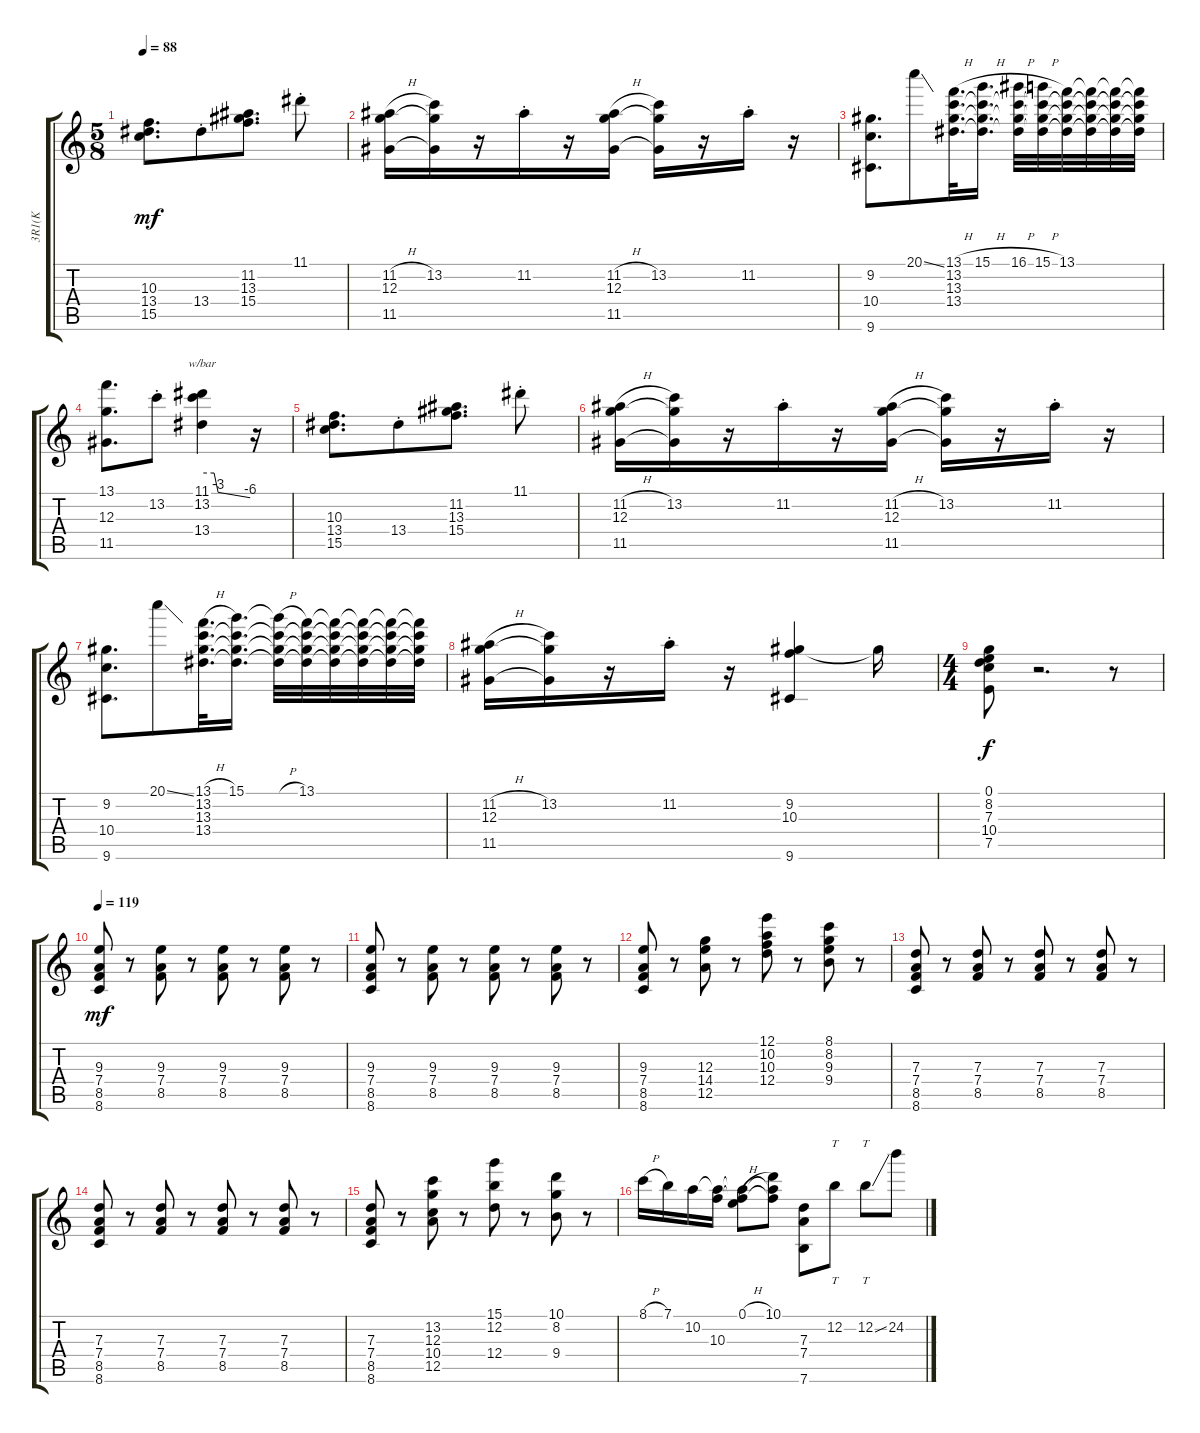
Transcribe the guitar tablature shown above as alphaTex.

\track ("3R1(K" "3R1(K") {instrument electricguitarclean}
\staff {score tabs}
\tuning (E4 B3 G3 D3 A2 E2) {hide}
\ts (5 8)
\tempo 88
\clef g2
\ks c
(10.3 13.4 15.5).8{d dy mf} 13.4{st}.8 (11.2 13.3 15.4).8{d} 11.1{st}.8 |
(11.2{h} 12.3 11.5).16 (13.2 12.3{t} 11.5{t}).16 r.16 11.2{st}.16 r.16 (11.2{h} 12.3 11.5).16 (13.2 12.3{t} 11.5{t}).16 r.16 11.2{st}.16 r.16 |
(9.2 10.4 9.6).8{d} 20.1{ss}.8 (13.1{h} 13.2 13.3 13.4).32{d} (15.1{h} 13.2{t} 13.3{t} 13.4{t}).16{d} (16.1{h} 13.2{t} 13.3{t} 13.4{t}).32 (15.1{h} 13.2{t} 13.3{t} 13.4{t}).32 (13.1 13.2{t} 13.3{t} 13.4{t}).32 (13.1{t} 13.2{t} 13.3{t} 13.4{t}).32 (13.1{t} 13.2{t} 13.3{t} 13.4{t}).32 (13.1{t} 13.2{t} 13.3{t} 13.4{t}).32 |
(13.1 12.3 11.5).8{d} 13.2{st}.8 (11.1 13.2 13.4).4{tbe (custom default 0 0 15 0 20 -12 60 -24)} r.16 |
(10.3 13.4 15.5).8{d} 13.4{st}.8 (11.2 13.3 15.4).8{d} 11.1{st}.8 |
(11.2{h} 12.3 11.5).16 (13.2 12.3{t} 11.5{t}).16 r.16 11.2{st}.16 r.16 (11.2{h} 12.3 11.5).16 (13.2 12.3{t} 11.5{t}).16 r.16 11.2{st}.16 r.16 |
(9.2 10.4 9.6).8{d} 20.1{ss}.8 (13.1{h} 13.2 13.3 13.4).32{d} (15.1 13.2{t} 13.3{t} 13.4{t}).16{d} (15.1{h t} 13.2{t} 13.3{t} 13.4{t}).32 (13.1 13.2{t} 13.3{t} 13.4{t}).32 (13.1{t} 13.2{t} 13.3{t} 13.4{t}).32 (13.1{t} 13.2{t} 13.3{t} 13.4{t}).32 (13.1{t} 13.2{t} 13.3{t} 13.4{t}).32 (13.1{t} 13.2{t} 13.3{t} 13.4{t}).32 |
(11.2{h} 12.3 11.5).16 (13.2 12.3{t} 11.5{t}).16 r.16 11.2{st}.16 r.16 (9.2 10.3 9.6).4 9.2{t}.16 |
\ts (4 4)
(0.1 8.2 7.3 10.4 7.5).8{dy f} r.2{d} r.8 |
\tempo 119
(9.3 7.4 8.5 8.6).8{dy mf} r.8 (9.3 7.4 8.5).8 r.8 (9.3 7.4 8.5).8 r.8 (9.3 7.4 8.5).8 r.8 |
(9.3 7.4 8.5 8.6).8 r.8 (9.3 7.4 8.5).8 r.8 (9.3 7.4 8.5).8 r.8 (9.3 7.4 8.5).8 r.8 |
(9.3 7.4 8.5 8.6).8 r.8 (12.3 14.4 12.5).8 r.8 (12.1 10.2 10.3 12.4).8 r.8 (8.1 8.2 9.3 9.4).8 r.8 |
(7.3 7.4 8.5 8.6).8 r.8 (7.3 7.4 8.5).8 r.8 (7.3 7.4 8.5).8 r.8 (7.3 7.4 8.5).8 r.8 |
(7.3 7.4 8.5 8.6).8 r.8 (7.3 7.4 8.5).8 r.8 (7.3 7.4 8.5).8 r.8 (7.3 7.4 8.5).8 r.8 |
(7.3 7.4 8.5 8.6).8 r.8 (13.2 12.3 10.4 12.5).8 r.8 (15.1 12.2 12.4).8 r.8 (10.1 8.2 9.4).8 r.8 |
8.1{h}.16 7.1.16 10.2.16 (10.2{t} 10.3).16 (0.1{h} 10.2{t} 10.3{t}).8 (10.1 10.2{t} 10.3{t}).8 (7.3 7.4 7.6).8 12.2.8{tt} 12.2{ss}.8{tt} 24.2.8
